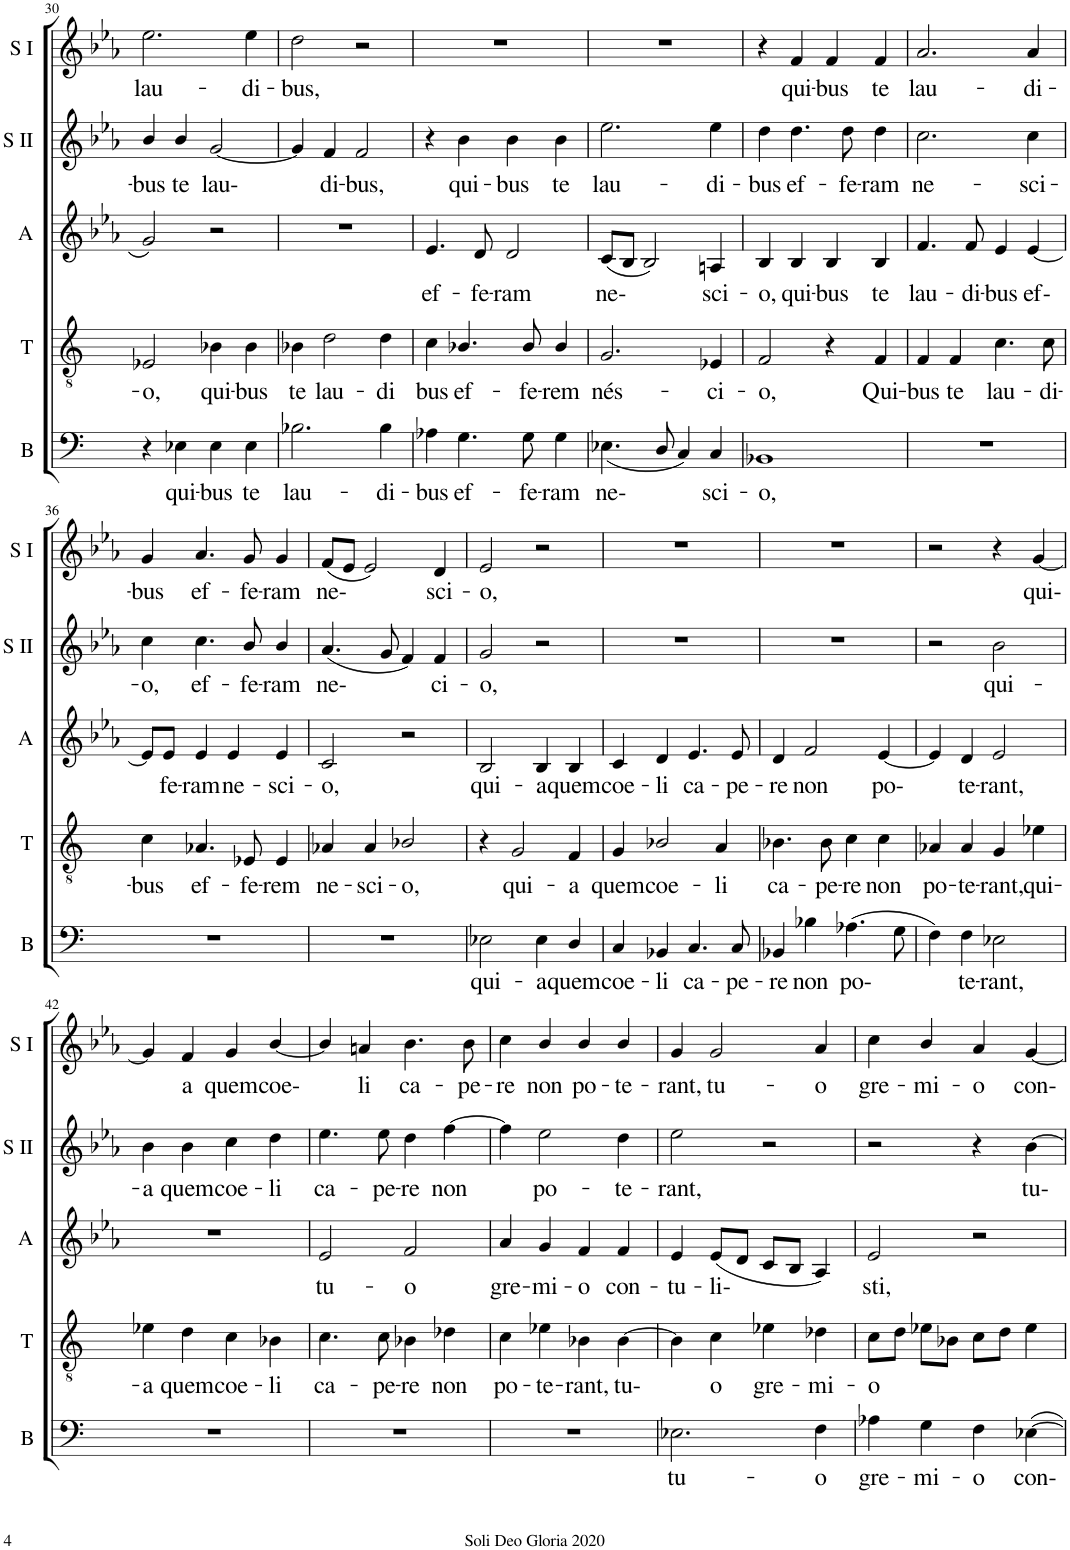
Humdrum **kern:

**kern	**text	**kern	**text	**kern	**text	**kern	**text	**kern	**text
*part5	*part5	*part4	*part4	*part3	*part3	*part2	*part2	*part1	*part1
*staff5	*staff5	*staff4	*staff4	*staff3	*staff3	*staff2	*staff2	*staff1	*staff1
*I"Bass	*	*I"Tenor	*	*I"Alto	*	*I"Soprano II	*	*I"Soprano I	*
*I'B	*	*I'T	*	*I'A	*	*I'S II	*	*I'S I	*
!!LO:PB:g=z
*clefF4	*	*clefGv2	*	*clefG2	*	*clefG2	*	*clefG2	*
*k[]	*	*k[]	*	*k[b-e-a-]	*	*k[b-e-a-]	*	*k[b-e-a-]	*
*	*	*	*	*E-:	*	*E-:	*	*E-:	*
*M2/2	*	*M2/2	*	*M2/2	*	*M2/2	*	*M2/2	*
*met(c|)	*	*met(c|)	*	*met(c|)	*	*met(c|)	*	*met(c|)	*
=30	=30	=30	=30	=30	=30	=30	=30	=30	=30
!	!	!	!LO:LY:b	!	!	!	!LO:LY:b	!	!LO:LY:b
4r	.	2E-X/	-o,	2g/	.	4b-/	-bus	2.ee-\	lau-
!	!LO:LY:b	!	!	!	!	!	!LO:LY:b	!	!
4E-X\	qui-	.	.	.	.	4b-/	te	.	.
!	!LO:LY:b	!	!LO:LY:b	!	!	!	!LO:LY:b	!	!
4E-\	-bus	4B-X\	qui-	2r	.	[2g/	lau-	.	.
!	!LO:LY:b	!	!LO:LY:b	!	!	!	!	!	!LO:LY:b
4E-\	te	4B-\	-bus	.	.	.	.	4ee-\	-di-
=31	=31	=31	=31	=31	=31	=31	=31	=31	=31
!	!LO:LY:b	!	!LO:LY:b	!	!	!	!	!	!LO:LY:b
2.B-X\	lau-	4B-X\	te	1r	.	4g/]	.	2dd\	-bus,
!	!	!	!LO:LY:b	!	!	!	!LO:LY:b	!	!
.	.	2d\	lau-	.	.	4f/	di-	.	.
!	!	!	!	!	!	!	!LO:LY:b	!	!
.	.	.	.	.	.	2f/	-bus,	2r	.
!	!LO:LY:b	!	!LO:LY:b	!	!	!	!	!	!
4B-\	-di-	4d\	-di	.	.	.	.	.	.
=32	=32	=32	=32	=32	=32	=32	=32	=32	=32
!	!LO:LY:b	!	!LO:LY:b	!	!LO:LY:b	!	!	!	!
4A-X\	-bus	4c\	bus	4.e-/	ef-	4r	.	1r	.
!	!LO:LY:b	!	!LO:LY:b	!	!	!	!LO:LY:b	!	!
4.G\	ef-	4.B-X/	ef-	.	.	4b-\	qui-	.	.
!	!	!	!	!	!LO:LY:b	!	!	!	!
.	.	.	.	8d/	-fe-	.	.	.	.
!	!	!	!	!	!LO:LY:b	!	!LO:LY:b	!	!
.	.	.	.	2d/	-ram	4b-\	-bus	.	.
!	!LO:LY:b	!	!LO:LY:b	!	!	!	!	!	!
8G\	-fe-	8B-/	-fe-	.	.	.	.	.	.
!	!LO:LY:b	!	!LO:LY:b	!	!	!	!LO:LY:b	!	!
4G\	-ram	4B-/	-rem	.	.	4b-\	te	.	.
=33	=33	=33	=33	=33	=33	=33	=33	=33	=33
!	!LO:LY:b	!	!LO:LY:b	!	!LO:LY:b	!	!LO:LY:b	!	!
(<4.E-X\	ne-	2.G/	nés-	(<8c/L	ne-	2.ee-\	lau-	1r	.
.	.	.	.	8B-/J	.	.	.	.	.
.	.	.	.	2B-/)	.	.	.	.	.
8D/	.	.	.	.	.	.	.	.	.
4C/)	.	.	.	.	.	.	.	.	.
!	!LO:LY:b	!	!LO:LY:b	!	!LO:LY:b	!	!LO:LY:b	!	!
4C/	sci-	4E-X/	-ci-	4An/	sci-	4ee-\	-di-	.	.
=34	=34	=34	=34	=34	=34	=34	=34	=34	=34
!	!LO:LY:b	!	!LO:LY:b	!	!LO:LY:b	!	!LO:LY:b	!	!
1BB-X	-o,	2F/	-o,	4B-/	-o,	4dd\	-bus	4r	.
!	!	!	!	!	!LO:LY:b	!	!LO:LY:b	!	!LO:LY:b
.	.	.	.	4B-/	qui-	4.dd\	ef-	4f/	qui-
!	!	!	!	!	!LO:LY:b	!	!	!	!LO:LY:b
.	.	4r	.	4B-/	-bus	.	.	4f/	-bus
!	!	!	!	!	!	!	!LO:LY:b	!	!
.	.	.	.	.	.	8dd\	-fe-	.	.
!	!	!	!LO:LY:b	!	!LO:LY:b	!	!LO:LY:b	!	!LO:LY:b
.	.	4F/	Qui-	4B-/	te	4dd\	-ram	4f/	te
=35	=35	=35	=35	=35	=35	=35	=35	=35	=35
!	!	!	!LO:LY:b	!	!LO:LY:b	!	!LO:LY:b	!	!LO:LY:b
1r	.	4F/	-bus	4.f/	lau-	2.cc\	ne-	2.a-/	lau-
!	!	!	!LO:LY:b	!	!	!	!	!	!
.	.	4F/	te	.	.	.	.	.	.
!	!	!	!	!	!LO:LY:b	!	!	!	!
.	.	.	.	8f/	-di-	.	.	.	.
!	!	!	!LO:LY:b	!	!LO:LY:b	!	!	!	!
.	.	4.c\	lau-	4e-/	-bus	.	.	.	.
!	!	!	!	!	!LO:LY:b	!	!LO:LY:b	!	!LO:LY:b
.	.	.	.	[4e-/	ef-	4cc\	-sci-	4a-/	-di-
!	!	!	!LO:LY:b	!	!	!	!	!	!
.	.	8c\	-di-	.	.	.	.	.	.
!!LO:LB:g=z
=36	=36	=36	=36	=36	=36	=36	=36	=36	=36
!	!	!	!LO:LY:b	!	!	!	!LO:LY:b	!	!LO:LY:b
1r	.	4c\	-bus	8e-/L]	.	4cc\	-o,	4g/	-bus
!	!	!	!	!	!LO:LY:b	!	!	!	!
.	.	.	.	8e-/J	fe-	.	.	.	.
!	!	!	!LO:LY:b	!	!LO:LY:b	!	!LO:LY:b	!	!LO:LY:b
.	.	4.A-X/	ef-	4e-/	-ram	4.cc\	ef-	4.a-/	ef-
!	!	!	!	!	!LO:LY:b	!	!	!	!
.	.	.	.	4e-/	ne-	.	.	.	.
!	!	!	!LO:LY:b	!	!	!	!LO:LY:b	!	!LO:LY:b
.	.	8E-X/	-fe-	.	.	8b-/	-fe-	8g/	-fe-
!	!	!	!LO:LY:b	!	!LO:LY:b	!	!LO:LY:b	!	!LO:LY:b
.	.	4E-/	-rem	4e-/	-sci-	4b-/	-ram	4g/	-ram
=37	=37	=37	=37	=37	=37	=37	=37	=37	=37
!	!	!	!LO:LY:b	!	!LO:LY:b	!	!LO:LY:b	!	!LO:LY:b
1r	.	4A-X/	ne-	2c/	-o,	(<4.a-/	ne-	(<8f/L	ne-
.	.	.	.	.	.	.	.	8e-/J	.
!	!	!	!LO:LY:b	!	!	!	!	!	!
.	.	4A-/	-sci-	.	.	.	.	2e-/)	.
.	.	.	.	.	.	8g/	.	.	.
!	!	!	!LO:LY:b	!	!	!	!	!	!
.	.	2B-X/	-o,	2r	.	4f/)	.	.	.
!	!	!	!	!	!	!	!LO:LY:b	!	!LO:LY:b
.	.	.	.	.	.	4f/	ci-	4d/	sci-
=38	=38	=38	=38	=38	=38	=38	=38	=38	=38
!	!LO:LY:b	!	!	!	!LO:LY:b	!	!LO:LY:b	!	!LO:LY:b
2E-X\	qui-	4r	.	2B-/	qui-	2g/	-o,	2e-/	-o,
!	!	!	!LO:LY:b	!	!	!	!	!	!
.	.	2G/	qui-	.	.	.	.	.	.
!	!LO:LY:b	!	!	!	!LO:LY:b	!	!	!	!
4E-\	-a	.	.	4B-/	-a	2r	.	2r	.
!	!LO:LY:b	!	!LO:LY:b	!	!LO:LY:b	!	!	!	!
4D/	quem	4F/	-a	4B-/	quem	.	.	.	.
=39	=39	=39	=39	=39	=39	=39	=39	=39	=39
!	!LO:LY:b	!	!LO:LY:b	!	!LO:LY:b	!	!	!	!
4C/	coe-	4G/	quem	4c/	coe-	1r	.	1r	.
!	!LO:LY:b	!	!LO:LY:b	!	!LO:LY:b	!	!	!	!
4BB-X/	-li	2B-X/	coe-	4d/	-li	.	.	.	.
!	!LO:LY:b	!	!	!	!LO:LY:b	!	!	!	!
4.C/	ca-	.	.	4.e-/	ca-	.	.	.	.
!	!	!	!LO:LY:b	!	!	!	!	!	!
.	.	4A/	-li	.	.	.	.	.	.
!	!LO:LY:b	!	!	!	!LO:LY:b	!	!	!	!
8C/	-pe-	.	.	8e-/	-pe-	.	.	.	.
=40	=40	=40	=40	=40	=40	=40	=40	=40	=40
!	!LO:LY:b	!	!LO:LY:b	!	!LO:LY:b	!	!	!	!
4BB-X/	-re	4.B-X\	ca-	4d/	-re	1r	.	1r	.
!	!LO:LY:b	!	!	!	!LO:LY:b	!	!	!	!
4B-X\	non	.	.	2f/	non	.	.	.	.
!	!	!	!LO:LY:b	!	!	!	!	!	!
.	.	8B-\	-pe-	.	.	.	.	.	.
!	!LO:LY:b	!	!LO:LY:b	!	!	!	!	!	!
(>4.A-X\	po-	4c\	-re	.	.	.	.	.	.
!	!	!	!LO:LY:b	!	!LO:LY:b	!	!	!	!
.	.	4c\	non	[4e-/	po-	.	.	.	.
8G\	.	.	.	.	.	.	.	.	.
=41	=41	=41	=41	=41	=41	=41	=41	=41	=41
!	!	!	!LO:LY:b	!	!	!	!	!	!
4F\)	.	4A-X/	po-	4e-/]	.	2r	.	2r	.
!	!LO:LY:b	!	!LO:LY:b	!	!LO:LY:b	!	!	!	!
4F\	te-	4A-/	-te-	4d/	te-	.	.	.	.
!	!LO:LY:b	!	!LO:LY:b	!	!LO:LY:b	!	!LO:LY:b	!	!
2E-X\	-rant,	4G/	-rant,	2e-/	-rant,	2b-\	qui-	4r	.
!	!	!	!LO:LY:b	!	!	!	!	!	!LO:LY:b
.	.	4e-X\	qui-	.	.	.	.	[4g/	qui-
!!LO:LB:g=z
=42	=42	=42	=42	=42	=42	=42	=42	=42	=42
!	!	!	!LO:LY:b	!	!	!	!LO:LY:b	!	!
1r	.	4e-X\	-a	1r	.	4b-\	-a	4g/]	.
!	!	!	!LO:LY:b	!	!	!	!LO:LY:b	!	!LO:LY:b
.	.	4d\	quem	.	.	4b-\	quem	4f/	a
!	!	!	!LO:LY:b	!	!	!	!LO:LY:b	!	!LO:LY:b
.	.	4c\	coe-	.	.	4cc\	coe-	4g/	quem
!	!	!	!LO:LY:b	!	!	!	!LO:LY:b	!	!LO:LY:b
.	.	4B-X\	-li	.	.	4dd\	-li	[4b-/	coe-
=43	=43	=43	=43	=43	=43	=43	=43	=43	=43
!	!	!	!LO:LY:b	!	!LO:LY:b	!	!LO:LY:b	!	!
1r	.	4.c\	ca-	2e-/	tu-	4.ee-\	ca-	4b-/]	.
!	!	!	!	!	!	!	!	!	!LO:LY:b
.	.	.	.	.	.	.	.	4an/	li
!	!	!	!LO:LY:b	!	!	!	!LO:LY:b	!	!
.	.	8c\	-pe-	.	.	8ee-\	-pe-	.	.
!	!	!	!LO:LY:b	!	!LO:LY:b	!	!LO:LY:b	!	!LO:LY:b
.	.	4B-X\	-re	2f/	-o	4dd\	-re	4.b-\	ca-
!	!	!	!LO:LY:b	!	!	!	!LO:LY:b	!	!
.	.	4d-X\	non	.	.	[4ff\	non	.	.
!	!	!	!	!	!	!	!	!	!LO:LY:b
.	.	.	.	.	.	.	.	8b-\	-pe-
=44	=44	=44	=44	=44	=44	=44	=44	=44	=44
!	!	!	!LO:LY:b	!	!LO:LY:b	!	!	!	!LO:LY:b
1r	.	4c\	po-	4a-/	gre-	4ff\]	.	4cc\	-re
!	!	!	!LO:LY:b	!	!LO:LY:b	!	!LO:LY:b	!	!LO:LY:b
.	.	4e-X\	-te-	4g/	-mi-	2ee-\	po-	4b-/	non
!	!	!	!LO:LY:b	!	!LO:LY:b	!	!	!	!LO:LY:b
.	.	4B-X\	-rant,	4f/	-o	.	.	4b-/	po-
!	!	!	!LO:LY:b	!	!LO:LY:b	!	!LO:LY:b	!	!LO:LY:b
.	.	[4B-\	tu-	4f/	con-	4dd\	-te-	4b-/	-te-
=45	=45	=45	=45	=45	=45	=45	=45	=45	=45
!	!LO:LY:b	!	!	!	!LO:LY:b	!	!LO:LY:b	!	!LO:LY:b
2.E-X\	tu-	4B-\]	.	4e-/	-tu-	2ee-\	-rant,	4g/	-rant,
!	!	!	!LO:LY:b	!	!LO:LY:b	!	!	!	!LO:LY:b
.	.	4c\	o	(<8e-/L	-li-	.	.	2g/	tu-
.	.	.	.	8d/J	.	.	.	.	.
!	!	!	!LO:LY:b	!	!	!	!	!	!
.	.	4e-X\	gre-	8c/L	.	2r	.	.	.
.	.	.	.	8B-/J	.	.	.	.	.
!	!LO:LY:b	!	!LO:LY:b	!	!	!	!	!	!LO:LY:b
4F\	-o	4d-X\	-mi-	4A-/)	.	.	.	4a-/	-o
=46	=46	=46	=46	=46	=46	=46	=46	=46	=46
!	!LO:LY:b	!	!LO:LY:b	!	!LO:LY:b	!	!	!	!LO:LY:b
4A-X\	gre-	8c\L	-o	2e-/	sti,	2r	.	4cc\	gre-
.	.	8d\J	.	.	.	.	.	.	.
!	!LO:LY:b	!	!	!	!	!	!	!	!LO:LY:b
4G\	-mi-	8e-X\L	.	.	.	.	.	4b-/	-mi-
.	.	8B-X\J	.	.	.	.	.	.	.
!	!LO:LY:b	!	!	!	!	!	!	!	!LO:LY:b
4F\	-o	8c\L	.	2r	.	4r	.	4a-/	-o
.	.	8d\J	.	.	.	.	.	.	.
!	!LO:LY:b	!	!	!	!	!	!LO:LY:b	!	!LO:LY:b
[4E-X\	con-	4e-\	.	.	.	[4b-\	tu-	[4g/	con-
=	=	=	=	=	=	=	=	=	=
*-	*-	*-	*-	*-	*-	*-	*-	*-	*-
